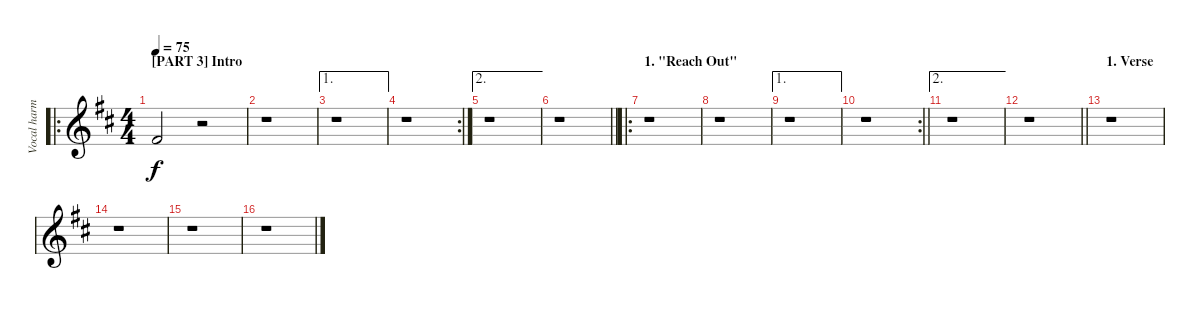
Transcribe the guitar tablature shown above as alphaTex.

\track ("Vocal harmonies" "Vocal harm") {instrument voiceoohs}
\staff {score}
\tuning (E4 B3 G3 D3 A2 E2 B1) {hide}
\ro
\ts (4 4)
\section ("" "[PART 3] Intro")
\tempo 75
\clef g2
\ks d
2.1{t}.2{dy f} r.2 |
r.1 |
\ae 1
r.1 |
\rc 2
r.1 |
\ae 2
r.1 |
\barLineRight lightlight
r.1 |
\ro
\section ("" "1. \"Reach Out\"")
r.1 |
r.1 |
\ae 1
r.1 |
\rc 2
\barLineRight lightlight
r.1 |
\ae 2
r.1 |
\barLineRight lightlight
r.1 |
\section ("" "1. Verse")
r.1 |
r.1 |
r.1 |
r.1
